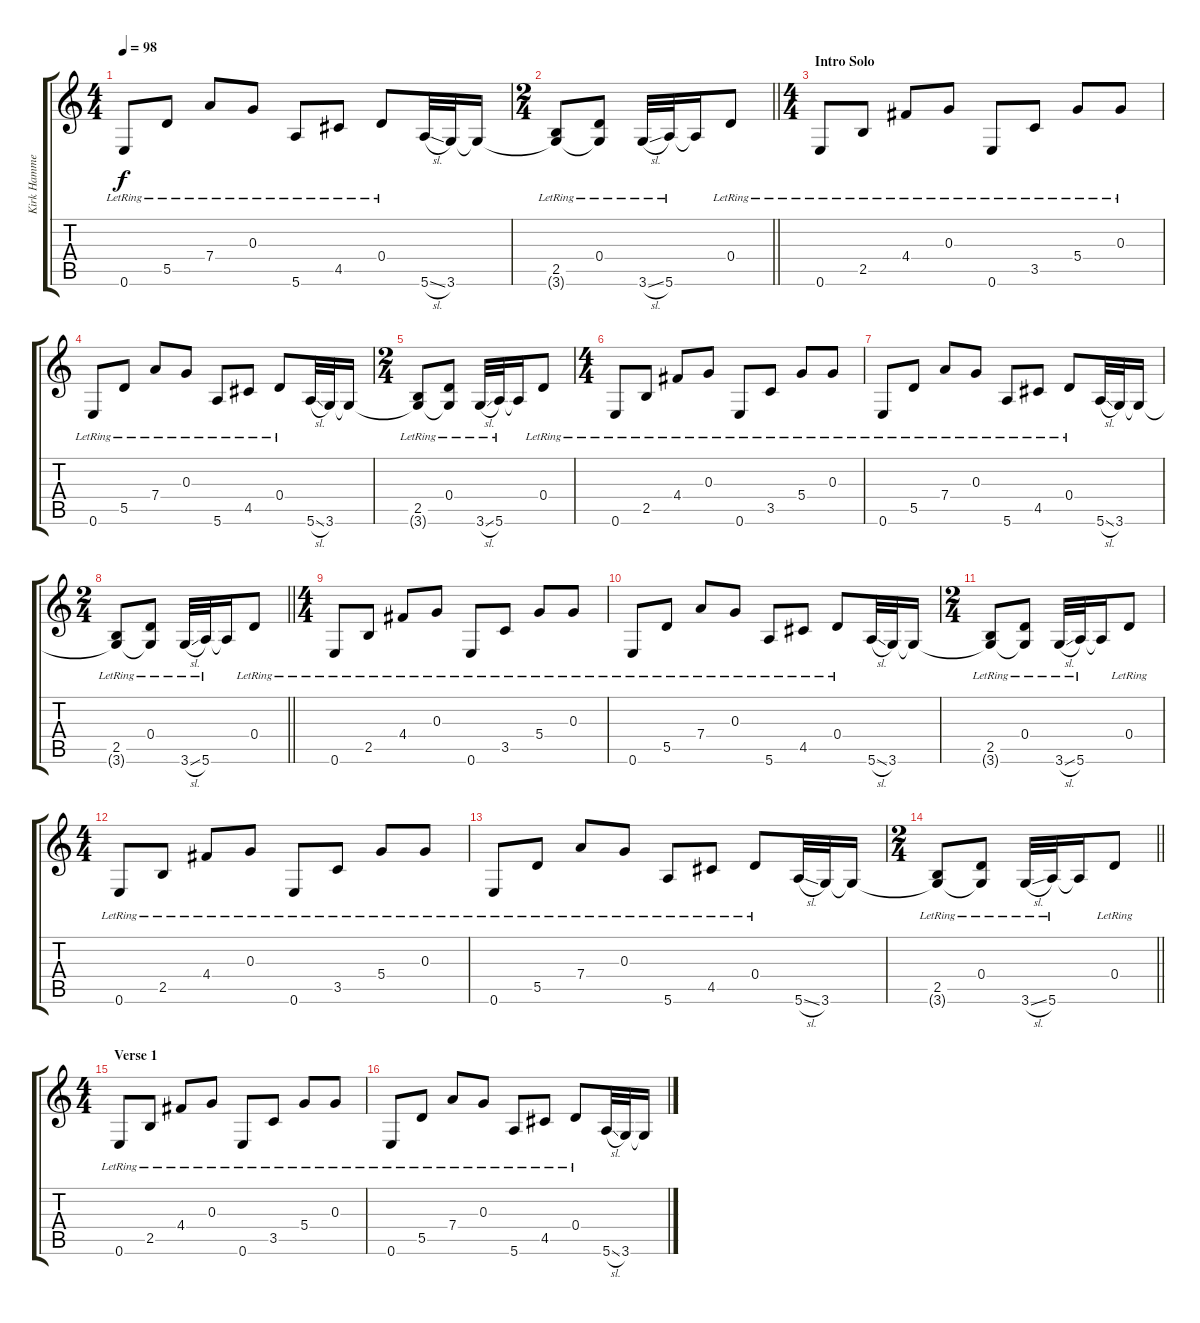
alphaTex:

\track ("Kirk Hammet" "Kirk Hamme") {instrument electricguitarclean}
\staff {score tabs}
\tuning (E4 B3 G3 D3 A2 E2) {hide}
\ts (4 4)
\tempo 98
\clef g2
\ks c
0.6{lr}.8{dy f} 5.5{lr}.8 7.4{lr}.8 0.3{lr}.8 5.6{lr}.8 4.5{lr}.8 0.4{lr}.8 5.6{sl}.32 3.6.32 3.6{t}.16 |
\ts (2 4)
\barLineRight lightlight
(2.5{lr} 3.6{t}).8 (0.4{lr} 3.6{t}).8 3.6{sl lr}.32 5.6{lr}.32 5.6{t}.16 0.4{lr}.8 |
\ts (4 4)
\section ("" "Intro Solo")
0.6{lr}.8 2.5{lr}.8 4.4{lr}.8 0.3{lr}.8 0.6{lr}.8 3.5{lr}.8 5.4{lr}.8 0.3{lr}.8 |
0.6{lr}.8 5.5{lr}.8 7.4{lr}.8 0.3{lr}.8 5.6{lr}.8 4.5{lr}.8 0.4{lr}.8 5.6{sl}.32 3.6.32 3.6{t}.16 |
\ts (2 4)
(2.5{lr} 3.6{t}).8 (0.4{lr} 3.6{t}).8 3.6{sl lr}.32 5.6{lr}.32 5.6{t}.16 0.4{lr}.8 |
\ts (4 4)
0.6{lr}.8 2.5{lr}.8 4.4{lr}.8 0.3{lr}.8 0.6{lr}.8 3.5{lr}.8 5.4{lr}.8 0.3{lr}.8 |
0.6{lr}.8 5.5{lr}.8 7.4{lr}.8 0.3{lr}.8 5.6{lr}.8 4.5{lr}.8 0.4{lr}.8 5.6{sl}.32 3.6.32 3.6{t}.16 |
\ts (2 4)
\barLineRight lightlight
(2.5{lr} 3.6{t}).8 (0.4{lr} 3.6{t}).8 3.6{sl lr}.32 5.6{lr}.32 5.6{t}.16 0.4{lr}.8 |
\ts (4 4)
0.6{lr}.8 2.5{lr}.8 4.4{lr}.8 0.3{lr}.8 0.6{lr}.8 3.5{lr}.8 5.4{lr}.8 0.3{lr}.8 |
0.6{lr}.8 5.5{lr}.8 7.4{lr}.8 0.3{lr}.8 5.6{lr}.8 4.5{lr}.8 0.4{lr}.8 5.6{sl}.32 3.6.32 3.6{t}.16 |
\ts (2 4)
(2.5{lr} 3.6{t}).8 (0.4{lr} 3.6{t}).8 3.6{sl lr}.32 5.6{lr}.32 5.6{t}.16 0.4{lr}.8 |
\ts (4 4)
0.6{lr}.8 2.5{lr}.8 4.4{lr}.8 0.3{lr}.8 0.6{lr}.8 3.5{lr}.8 5.4{lr}.8 0.3{lr}.8 |
0.6{lr}.8 5.5{lr}.8 7.4{lr}.8 0.3{lr}.8 5.6{lr}.8 4.5{lr}.8 0.4{lr}.8 5.6{sl}.32 3.6.32 3.6{t}.16 |
\ts (2 4)
\barLineRight lightlight
(2.5{lr} 3.6{t}).8 (0.4{lr} 3.6{t}).8 3.6{sl lr}.32 5.6{lr}.32 5.6{t}.16 0.4{lr}.8 |
\ts (4 4)
\section ("" "Verse 1")
0.6{lr}.8 2.5{lr}.8 4.4{lr}.8 0.3{lr}.8 0.6{lr}.8 3.5{lr}.8 5.4{lr}.8 0.3{lr}.8 |
0.6{lr}.8 5.5{lr}.8 7.4{lr}.8 0.3{lr}.8 5.6{lr}.8 4.5{lr}.8 0.4{lr}.8 5.6{sl}.32 3.6.32 3.6{t}.16
